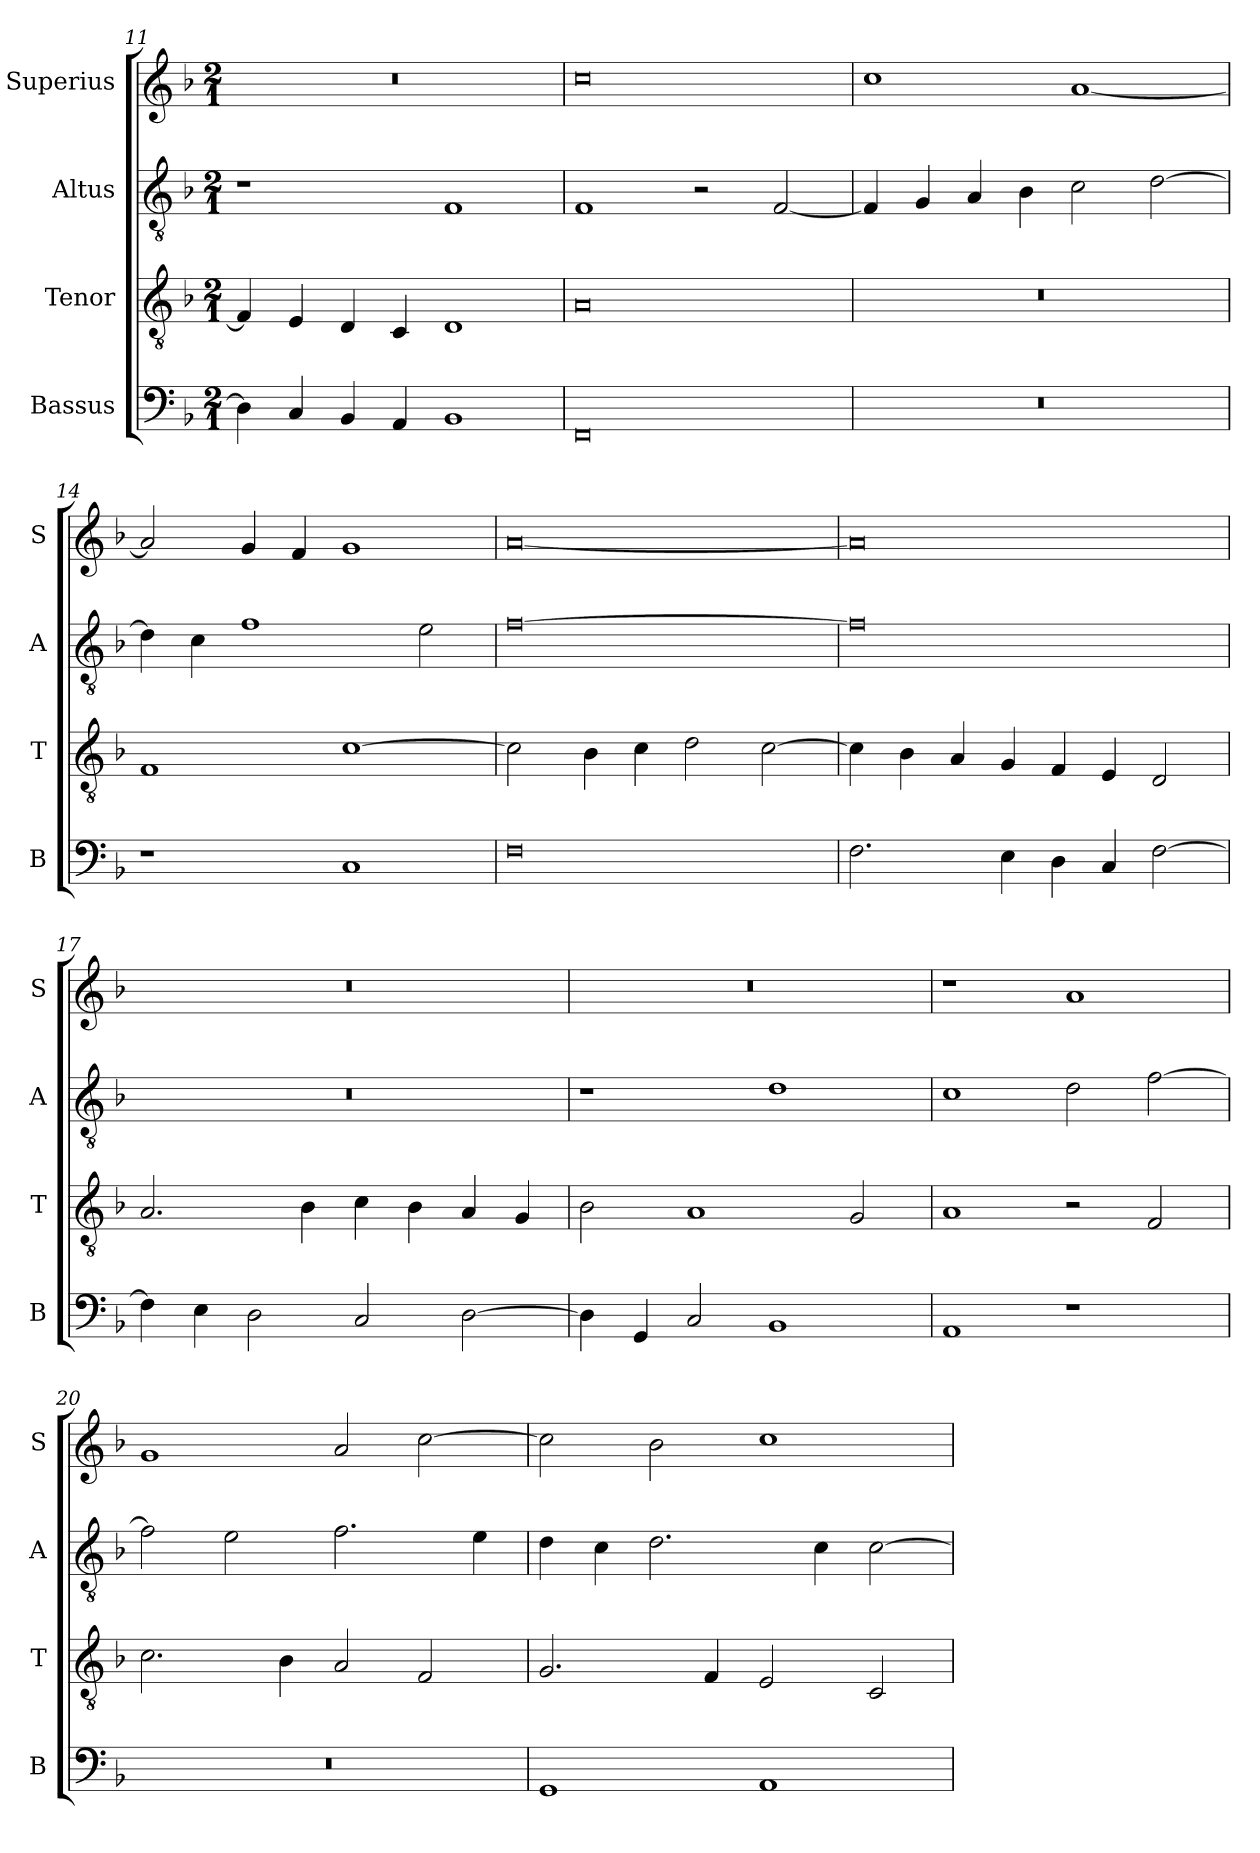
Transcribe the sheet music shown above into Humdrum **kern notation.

**kern	**kern	**kern	**kern
*part4	*part3	*part2	*part1
*staff4	*staff3	*staff2	*staff1
*I"Bassus	*I"Tenor	*I"Altus	*I"Superius
*I'B	*I'T	*I'A	*I'S
*clefF4	*clefGv2	*clefGv2	*clefG2
*k[b-]	*k[b-]	*k[b-]	*k[b-]
*F:	*F:	*F:	*F:
*M2/1	*M2/1	*M2/1	*M2/1
=11	=11	=11	=11
4D]	4F]	1r	0r
4C	4E	.	.
4BB-	4D	.	.
4AA	4C	.	.
1BB-	1D	1F	.
=12	=12	=12	=12
0FF	0A	1F	0cc
.	.	2r	.
.	.	[2F	.
=13	=13	=13	=13
0r	0r	4F]	1cc
.	.	4G	.
.	.	4A	.
.	.	4B-	.
.	.	2c	[1a
.	.	[2d	.
=14	=14	=14	=14
1r	1F	4d]	2a]
.	.	4c	.
.	.	1f	4g
.	.	.	4f
1C	[1c	.	1g
.	.	2e	.
=15	=15	=15	=15
0F	2c]	[0f	[0a
.	4B-	.	.
.	4c	.	.
.	2d	.	.
.	[2c	.	.
=16	=16	=16	=16
2.F	4c]	0f]	0a]
.	4B-	.	.
.	4A	.	.
4E	4G	.	.
4D	4F	.	.
4C	4E	.	.
[2F	2D	.	.
=17	=17	=17	=17
4F]	2.A	0r	0r
4E	.	.	.
2D	.	.	.
.	4B-	.	.
2C	4c	.	.
.	4B-	.	.
[2D	4A	.	.
.	4G	.	.
=18	=18	=18	=18
4D]	2B-	1r	0r
4GG	.	.	.
2C	1A	.	.
1BB-	.	1d	.
.	2G	.	.
=19	=19	=19	=19
1AA	1A	1c	1r
1r	2r	2d	1a
.	2F	[2f	.
=20	=20	=20	=20
0r	2.c	2f]	1g
.	.	2e	.
.	4B-	.	.
.	2A	2.f	2a
.	2F	.	[2cc
.	.	4e	.
=21	=21	=21	=21
1GG	2.G	4d	2cc]
.	.	4c	.
.	.	2.d	2b-
.	4F	.	.
1AA	2E	.	1cc
.	.	4c	.
.	2C	[2c	.
=	=	=	=
*-	*-	*-	*-
